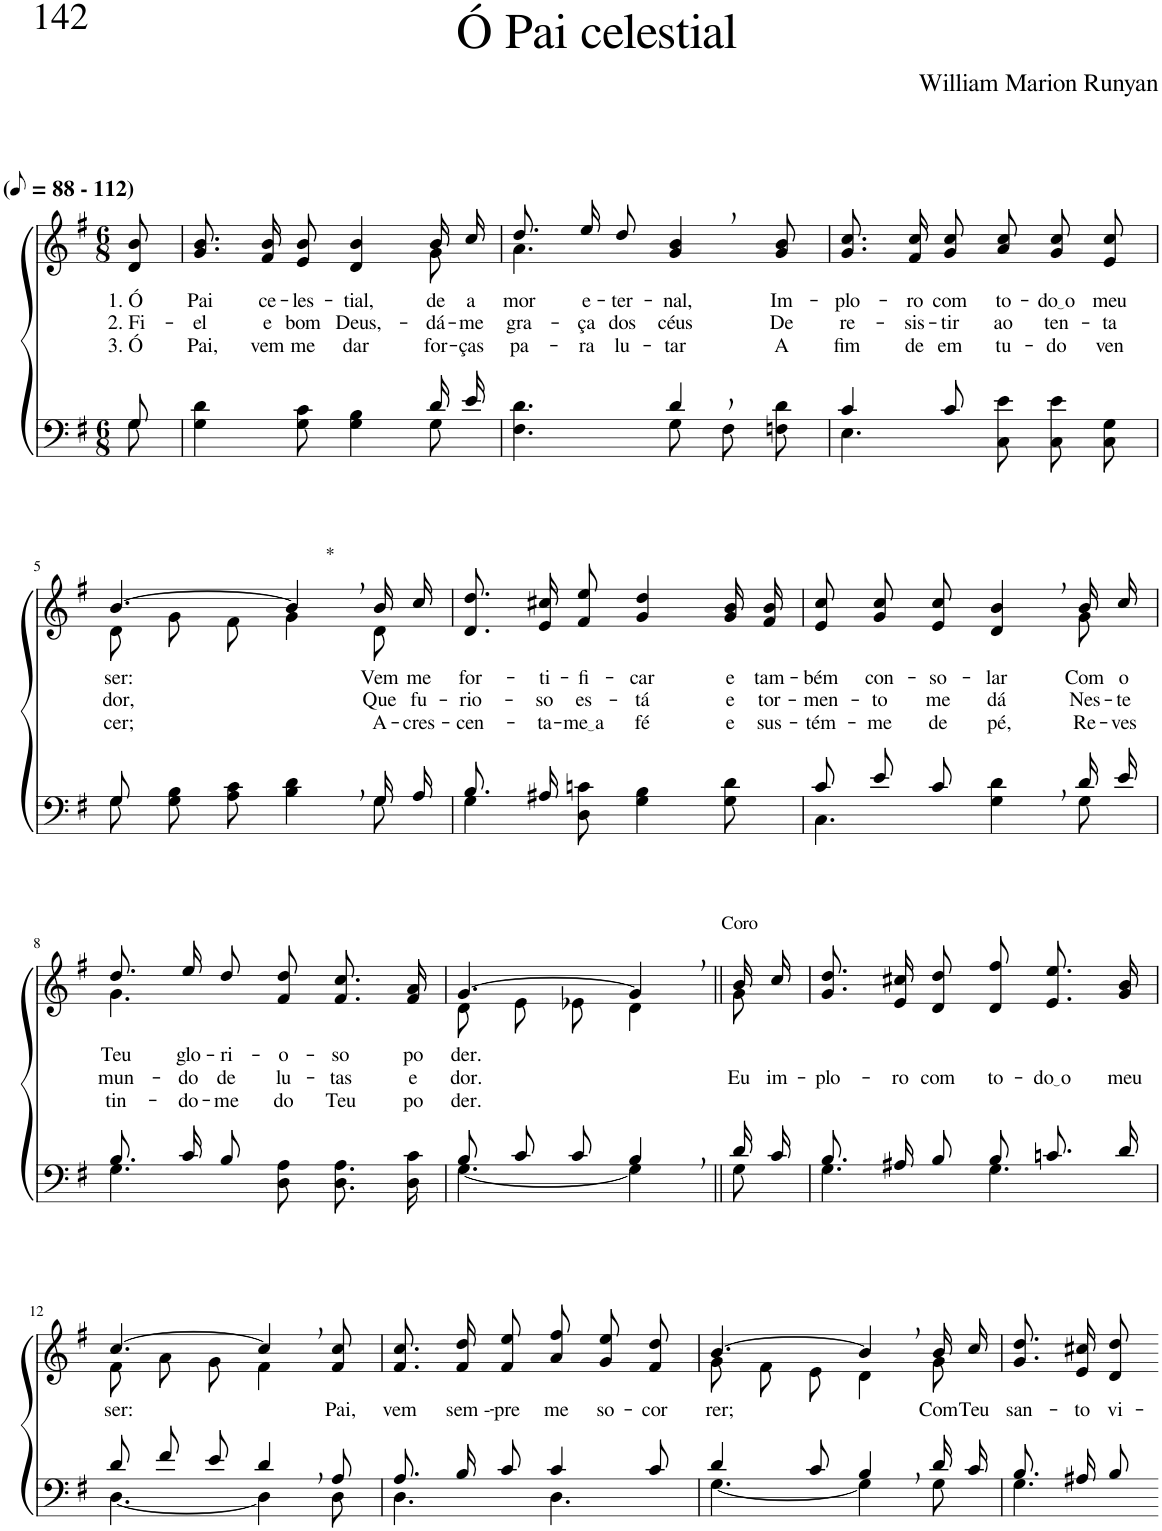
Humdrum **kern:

**kern	**kern	**text	**text	**text
*part2	*part1	*part1	*part1	*part1
*staff2	*staff1	*staff1	*staff1	*staff1
*I"Parte III e IV	*I"Parte I e II	*	*	*
*clefF4	*clefG2	*	*	*
*Trd1c2	*Trd1c2	*	*	*
*k[f#]	*k[f#]	*	*	*
*M6/8	*M6/8	*	*	*
*MM44	*MM44	*	*	*
=1	=1	=1	=1	=1
*^	*	*	*	*
!	!	!LO:TX:a:B:t=(	!	!	!
!	!	!LO:TX:a:B:t=- 112)	!	!	!
!	!	!	!LO:LY:b	!LO:LY:b	!LO:LY:b
8G/	8G\	8d/ 8b/	1. Ó	2. Fi-	3. Ó
=2	=2	=2	=2	=2	=2
!	!	!	!LO:LY:b	!LO:LY:b	!LO:LY:b
*	*	*^	*	*	*
4.ryy	4G\ 4d\	8.g/ 8.b/L	8ryy	Pai	-el	Pai,
!	!	!	!	!LO:LY:b	!LO:LY:b	!LO:LY:b
*	*	*v	*v	*	*	*
.	.	16f#/ 16b/K	ce-	e	vem
!	!	!	!LO:LY:b	!LO:LY:b	!LO:LY:b
.	8G\ 8c\	8e/ 8b/J	-les-	bom	me
!	!	!	!LO:LY:b	!LO:LY:b	!LO:LY:b
4ryy	4G\ 4B\	4d/ 4b/	-tial,	Deus,-	dar
!	!	!	!	!LO:LY:b	!
*	*	*^	*	*	*
!	!	!	!	!LO:LY:b	!	!LO:LY:b
16d/LL	8G\	16b/LL	8g\	de	.	for-
!	!	!	!	!LO:LY:b	!LO:LY:b	!LO:LY:b
16e/JJ	.	16cc/JJ	.	a-	-me	-ças
=3	=3	=3	=3	=3	=3	=3
!	!	!	!	!LO:LY:b	!LO:LY:b	!LO:LY:b
4.ryy	4.F#\ 4.d\	8.dd/L	4.a\	-mor	gra-	pa-
!	!	!	!	!LO:LY:b	!LO:LY:b	!LO:LY:b
.	.	16ee/K	.	e-	-ça	-ra
!	!	!	!	!LO:LY:b	!LO:LY:b	!LO:LY:b
.	.	8dd/J	.	-ter-	dos	lu-
!	!	!	!	!LO:LY:b	!LO:LY:b	!LO:LY:b
4d,/	8G\L	4g/, 4b/,	4.ryy	-nal,	céus	-tar
.	8F#\	.	.	.	.	.
!	!	!	!	!LO:LY:b	!LO:LY:b	!LO:LY:b
8ryy	8Fn\ 8d\J	8g/ 8b/	.	Im-	De	A
*	*	*v	*v	*	*	*
=4	=4	=4	=4	=4	=4
!	!	!	!LO:LY:b	!LO:LY:b	!LO:LY:b
4c/	4.E\	8.g/ 8.cc/L	-plo-	re-	fim
!	!	!	!LO:LY:b	!LO:LY:b	!LO:LY:b
.	.	16f#/ 16cc/K	-ro	-sis-	de
!	!	!	!LO:LY:b	!LO:LY:b	!LO:LY:b
8c/	.	8g/ 8cc/J	com	-tir	em
!	!	!	!LO:LY:b	!LO:LY:b	!LO:LY:b
4.ryy	8C\ 8e\L	8a\ 8cc\L	to-	ao	tu-
!	!	!	!LO:LY:b	!LO:LY:b	!LO:LY:b
.	8C\ 8e\	8g\ 8cc\	do o	ten-	-do
!	!	!	!LO:LY:b	!LO:LY:b	!LO:LY:b
.	8C\ 8G\J	8e\ 8cc\J	meu	-ta-	ven-
!!LO:LB:g=z
=5	=5	=5	=5	=5	=5
*	*	*^	*	*	*
!	!	!	!	!LO:LY:b	!LO:LY:b	!LO:LY:b
8G\L	8G/L	[4.b/	8d\L	ser:	-dor,	-cer;
8G\ 8B\	2ryy	.	8g\	.	.	.
8A\ 8c\J	.	.	8f#\J	.	.	.
!	!	!LO:TX:a:t=*	!	!	!	!
4B\, 4d\,	.	4b,/]	4g\	.	.	.
!	!	!	!	!LO:LY:b	!LO:LY:b	!LO:LY:b
8G\	16G/L	16b/LL	8d\	Vem	Que	A-
!	!	!	!	!LO:LY:b	!LO:LY:b	!LO:LY:b
.	16A/JJ	16cc/JJ	.	me	fu-	-cres-
*	*	*v	*v	*	*	*
=6	=6	=6	=6	=6	=6
!	!	!	!LO:LY:b	!LO:LY:b	!LO:LY:b
8.B/L	4G\	8.d/ 8.dd/L	for-	-rio-	-cen-
!	!	!	!LO:LY:b	!LO:LY:b	!LO:LY:b
16A#X/Jk	.	16e/ 16cc#X/K	-ti-	-so	-ta-
!	!	!	!LO:LY:b	!LO:LY:b	!LO:LY:b
8ryy	8D\ 8cn\	8f#/ 8ee/J	-fi-	es-	me a
!	!	!	!LO:LY:b	!LO:LY:b	!LO:LY:b
4.ryy	4G\ 4B\	4g/ 4dd/	-car	-tá	fé
!	!	!	!LO:LY:b	!LO:LY:b	!LO:LY:b
.	8G\ 8d\	16g/ 16b/LL	e	e	e
!	!	!	!LO:LY:b	!LO:LY:b	!LO:LY:b
.	.	16f#/ 16b/JJ	tam-	tor-	sus-
=7	=7	=7	=7	=7	=7
!	!	!	!LO:LY:b	!LO:LY:b	!LO:LY:b
*	*	*^	*	*	*
8c/L	4.C\	8e/ 8cc/L	8ryy	-bém	-men-	-tém-
!	!	!	!	!LO:LY:b	!LO:LY:b	!LO:LY:b
*	*	*v	*v	*	*	*
8e/	.	8g/ 8cc/	con-	-to	-me
!	!	!	!LO:LY:b	!LO:LY:b	!LO:LY:b
8c/J	.	8e/ 8cc/J	-so-	me	de
!	!	!	!LO:LY:b	!LO:LY:b	!LO:LY:b
4ryy	4G\ 4d\	4d/, 4b/,	-lar	dá	pé,
*	*	*^	*	*	*
!	!	!	!	!LO:LY:b	!LO:LY:b	!LO:LY:b
16d/LL	8G\	16b/LL	8g\	Com	Nes-	Re-
!	!	!	!	!LO:LY:b	!LO:LY:b	!LO:LY:b
16e/JJ	.	16cc/JJ	.	o	-te	-ves-
!!LO:LB:g=z	!!
=8	=8	=8	=8	=8	=8	=8
!	!	!	!	!LO:LY:b	!LO:LY:b	!LO:LY:b
8.B/L	4.G\	8.dd/L	4.g\	Teu	mun-	-tin-
!	!	!	!	!LO:LY:b	!LO:LY:b	!LO:LY:b
16c/K	.	16ee/K	.	glo-	-do	-do-
!	!	!	!	!LO:LY:b	!LO:LY:b	!LO:LY:b
8B/J	.	8dd/J	.	-ri-	de	-me
!	!	!	!	!LO:LY:b	!LO:LY:b	!LO:LY:b
4.ryy	8D\ 8A\L	8f#/ 8dd/L	4.ryy	-o-	lu-	do
!	!	!	!	!LO:LY:b	!LO:LY:b	!LO:LY:b
.	8.D\ 8.A\	8.f#/ 8.cc/	.	-so	-tas	Teu
!	!	!	!	!LO:LY:b	!LO:LY:b	!LO:LY:b
.	16D\ 16c\Jk	16f#/ 16a/Jk	.	po-	e	po-
=9	=9	=9	=9	=9	=9	=9
!	!	!	!	!LO:LY:b	!LO:LY:b	!LO:LY:b
*	*	*	*^	*	*	*
8B/L	[4.G\	[4.g/	8d\L	2ryy	-der.	dor.	der.
8c/	.	.	8e\	.	.	.	.
8c/J	.	.	8e-X\J	.	.	.	.
4B,/	4G\]	4g,/]	4d\	.	.	.	.
!	!	!	!	!LO:TX:a:t=Coro	!	!	!
.	.	.	.	8ryy	.	.	.
=10||	=10||	=10||	=10||	=10||	=10||	=10||	=10||
!	!	!	!	!	!	!LO:LY:b	!
*	*	*	*v	*v	*	*	*
16d/LL	8G\	16b/LL	8g\	.	Eu	.
!	!	!	!	!	!LO:LY:b	!
16c/JJ	.	16cc/JJ	.	.	im-	.
*	*	*v	*v	*	*	*
=11	=11	=11	=11	=11	=11
!	!	!	!	!LO:LY:b	!
8.B/L	4.G\	8.g\ 8.dd\L	.	-plo-	.
!	!	!	!	!LO:LY:b	!
16A#X/K	.	16e\ 16cc#X\K	.	-ro	.
!	!	!	!	!LO:LY:b	!
8B/J	.	8d\ 8dd\J	.	com	.
!	!	!	!	!LO:LY:b	!
8B/L	4.G\	8d/ 8ff#/L	.	to-	.
!	!	!	!	!LO:LY:b	!
8.cn/	.	8.e/ 8.ee/	.	do o	.
!	!	!	!	!LO:LY:b	!
16d/Jk	.	16g/ 16b/Jk	.	meu	.
!!LO:LB:g=z
=12	=12	=12	=12	=12	=12
*k[f#]	*	*k[f#]	*	*	*
*	*	*^	*	*	*
!	!	!	!	!LO:LY:b	!	!
8d/L	[4.D\	[4.cc/	8f#\L	ser:	.	.
8f#/	.	.	8a\J	.	.	.
8e/J	.	.	8g\	.	.	.
4d,/	4D\]	4cc,/]	4f#\	.	.	.
!	!	!	!	!LO:LY:b	!	!
8A/	8D\	8f#/ 8cc/	8ryy	Pai,	.	.
=13	=13	=13	=13	=13	=13	=13
!	!	!	!	!LO:LY:b	!	!
*	*	*v	*v	*	*	*
8.A/L	4.D\	8.f#\ 8.cc\L	vem	.	.
!	!	!	!LO:LY:b	!	!
16B/K	.	16f#\ 16dd\K	sem --	.	.
!	!	!	!LO:LY:b	!	!
8c/J	.	8f#\ 8ee\J	-pre	.	.
!	!	!	!LO:LY:b	!	!
4c/	4.D\	8a\ 8ff#\L	me	.	.
!	!	!	!LO:LY:b	!	!
.	.	8g\ 8ee\	so-	.	.
!	!	!	!LO:LY:b	!	!
8c/	.	8f#\ 8dd\J	-cor-	.	.
=14	=14	=14	=14	=14	=14
*	*	*^	*	*	*
!	!	!	!	!LO:LY:b	!	!
4d/	[4.G\	[4.b/	8g\L	-rer;	.	.
.	.	.	8f#\	.	.	.
8c/	.	.	8e\J	.	.	.
4B,/	4G\]	4b,/]	4d\	.	.	.
!	!	!	!	!LO:LY:b	!	!
16d/LL	8G\	16b/LL	8g\	Com	.	.
!	!	!	!	!LO:LY:b	!	!
16c/JJ	.	16cc/JJ	.	Teu	.	.
*	*	*v	*v	*	*	*
=15	=15	=15	=15	=15	=15
!	!	!	!LO:LY:b	!	!
8.B/L	4.G\	8.g\ 8.dd\L	san-	.	.
!	!	!	!LO:LY:b	!	!
16A#X/K	.	16e\ 16cc#X\K	-to	.	.
!	!	!	!LO:LY:b	!	!
8B/J	.	8d\ 8dd\J	vi-	.	.
*v	*v	*	*	*	*
=-	=-	=-	=-	=-
*-	*-	*-	*-	*-
